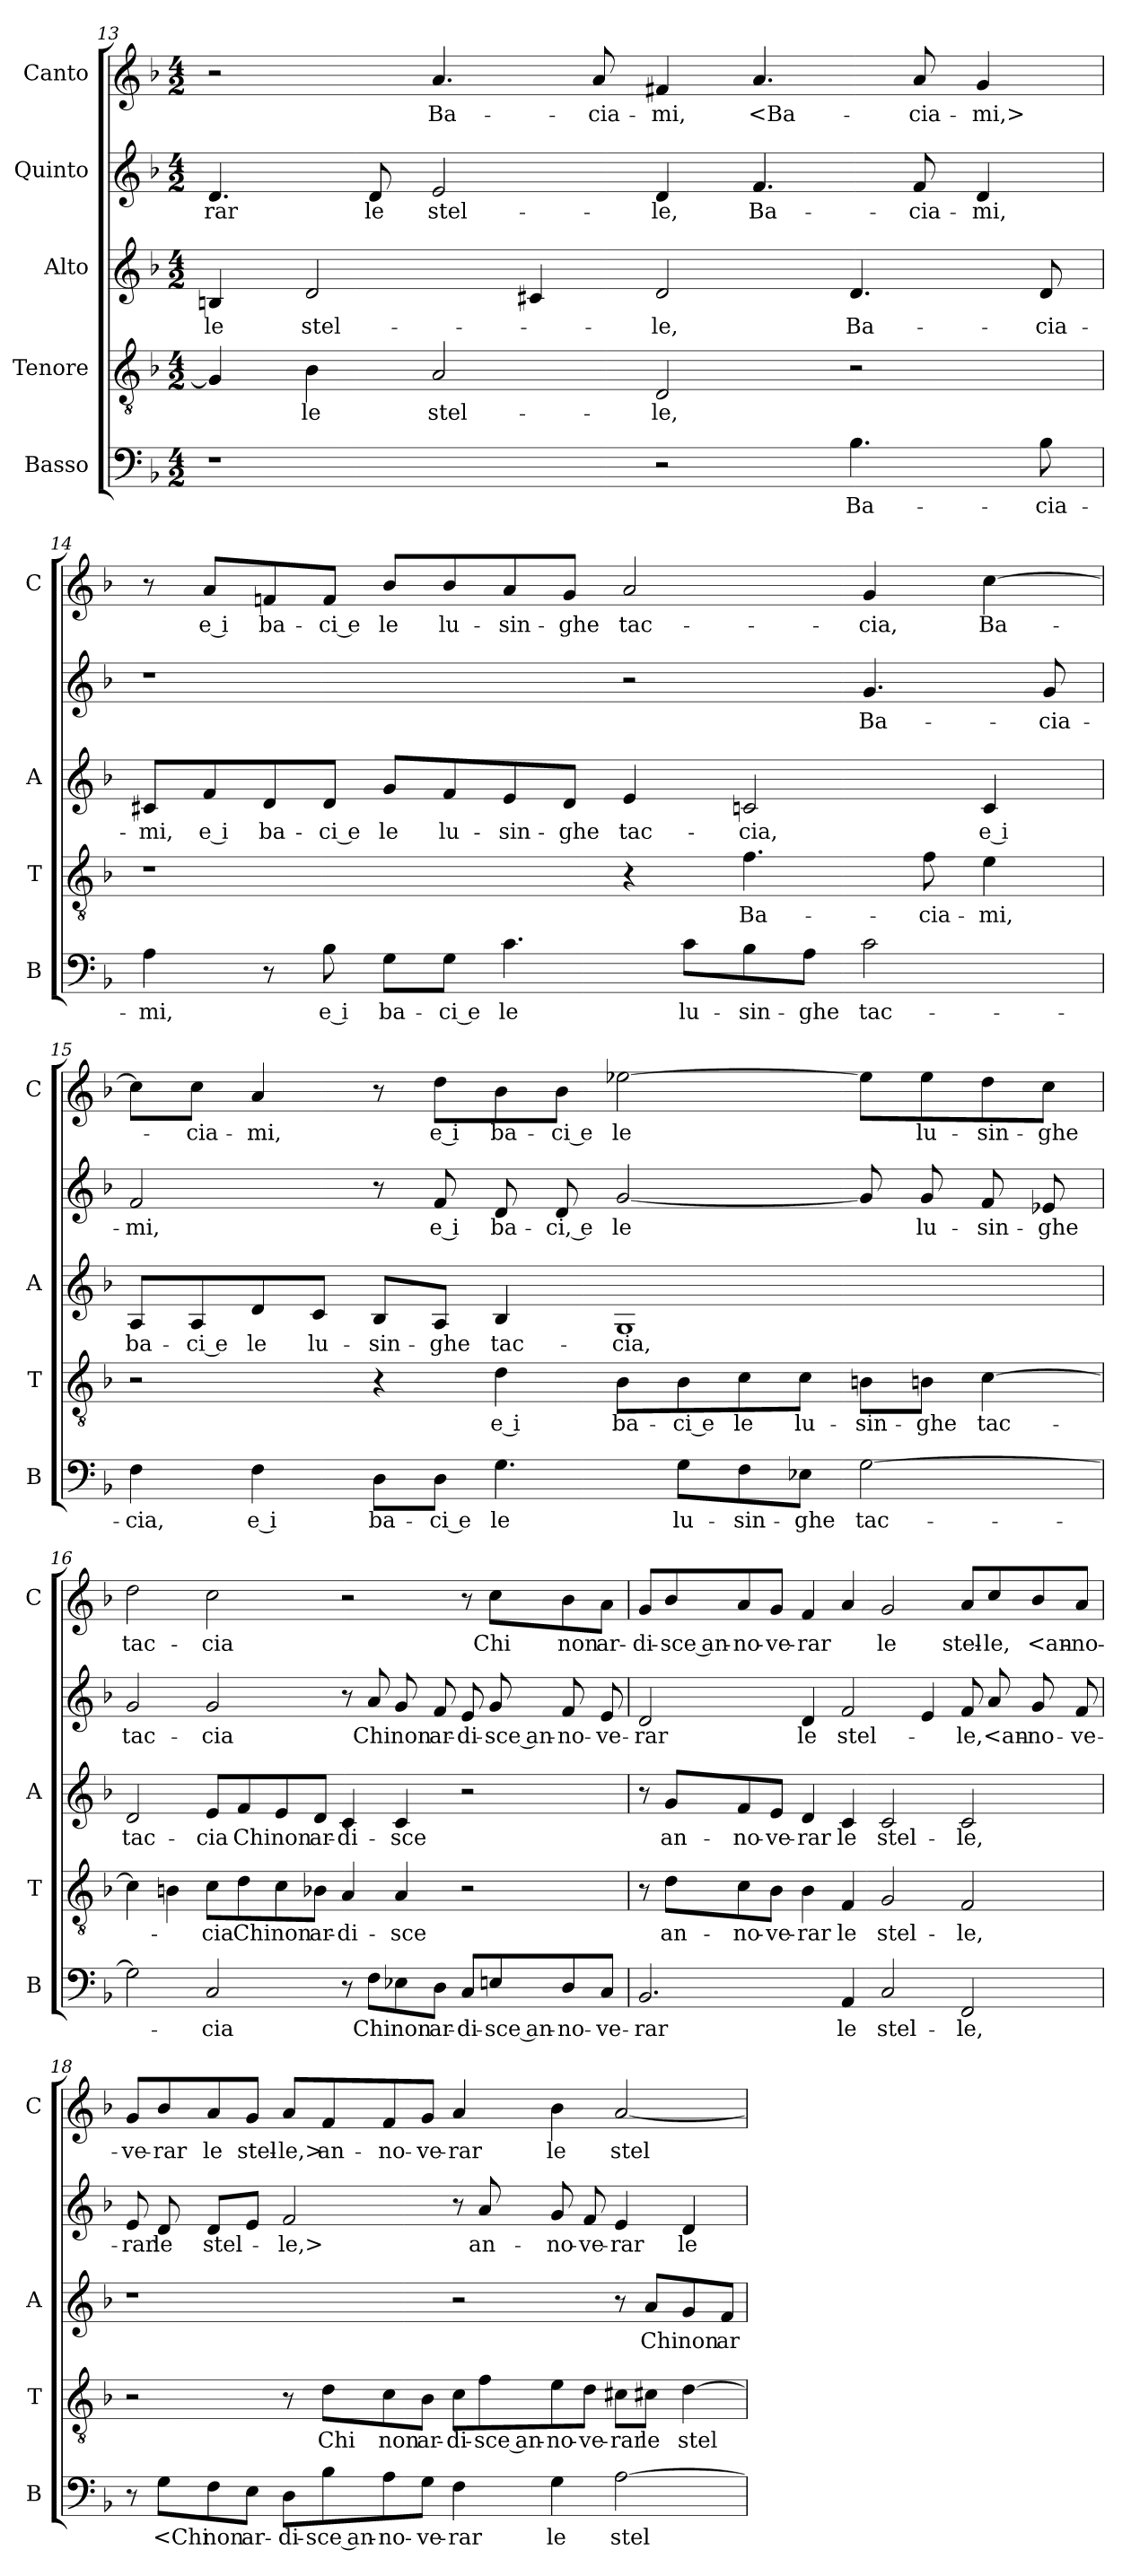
**kern	**text	**kern	**text	**kern	**text	**kern	**text	**kern	**text
*part5	*part5	*part4	*part4	*part3	*part3	*part2	*part2	*part1	*part1
*staff5	*staff5	*staff4	*staff4	*staff3	*staff3	*staff2	*staff2	*staff1	*staff1
*I"Basso	*	*I"Tenore	*	*I"Alto	*	*I"Quinto	*	*I"Canto	*
*I'B	*	*I'T	*	*I'A	*	*	*	*I'C	*
*clefF4	*	*clefGv2	*	*clefG2	*	*clefG2	*	*clefG2	*
*k[b-]	*	*k[b-]	*	*k[b-]	*	*k[b-]	*	*k[b-]	*
*M4/2	*	*M4/2	*	*M4/2	*	*M4/2	*	*M4/2	*
=13	=13	=13	=13	=13	=13	=13	=13	=13	=13
1r	.	4G]	.	4Bn	le	4.d	-rar	2r	.
.	.	4B-	le	2d	stel-	.	.	.	.
.	.	.	.	.	.	8d	le	.	.
.	.	2A	stel-	.	.	2e	stel-	4.a	Ba-
.	.	.	.	4c#X	.	.	.	.	.
.	.	.	.	.	.	.	.	8a	-cia-
2r	.	2D	-le,	2d	-le,	4d	-le,	4f#X	-mi,
.	.	.	.	.	.	4.f	Ba-	4.a	<Ba-
4.B-	Ba-	2r	.	4.d	Ba-	.	.	.	.
.	.	.	.	.	.	8f	-cia-	8a	-cia-
.	.	.	.	.	.	4d	-mi,	4g	-mi,>
8B-	-cia-	.	.	8d	-cia-	.	.	.	.
=14	=14	=14	=14	=14	=14	=14	=14	=14	=14
4A	-mi,	1r	.	8c#X/L	-mi,	1r	.	8r	.
.	.	.	.	8f/	e i	.	.	8a/L	e i
8r	.	.	.	8d/	ba-	.	.	8fn/	ba-
8B-	e i	.	.	8d/J	-ci e	.	.	8f/J	-ci e
8G\L	ba-	.	.	8g/L	le	.	.	8b-/L	le
8G\J	-ci e	.	.	8f/	lu-	.	.	8b-/	lu-
4.c	le	.	.	8e/	-sin-	.	.	8a/	-sin-
.	.	.	.	8d/J	-ghe	.	.	8g/J	-ghe
.	.	4r	.	4e	tac-	2r	.	2a	tac-
8c\L	lu-	.	.	.	.	.	.	.	.
8B-\	-sin-	4.f	Ba-	2cn	-cia,	.	.	.	.
8A\J	-ghe	.	.	.	.	.	.	.	.
2c	tac-	.	.	.	.	4.g	Ba-	4g	-cia,
.	.	8f	-cia-	.	.	.	.	.	.
.	.	4e	-mi,	4c	e i	.	.	[4cc	Ba-
.	.	.	.	.	.	8g	-cia-	.	.
=15	=15	=15	=15	=15	=15	=15	=15	=15	=15
4F	-cia,	2r	.	8A/L	ba-	2f	-mi,	8cc\L]	.
.	.	.	.	8A/	-ci e	.	.	8cc\J	-cia-
4F	e i	.	.	8d/	le	.	.	4a	-mi,
.	.	.	.	8c/J	lu-	.	.	.	.
8D\L	ba-	4r	.	8B-/L	-sin-	8r	.	8r	.
8D\J	-ci e	.	.	8A/J	-ghe	8f	e i	8dd\L	e i
4.G	le	4d	e i	4B-	tac-	8d	ba-	8b-\	ba-
.	.	.	.	.	.	8d	-ci, e	8b-\J	-ci e
.	.	8B-\L	ba-	1G	-cia,	[2g	le	[2ee-X	le
8G\L	lu-	8B-\	-ci e	.	.	.	.	.	.
8F\	-sin-	8c\	le	.	.	.	.	.	.
8E-X\J	-ghe	8c\J	lu-	.	.	.	.	.	.
[2G	tac-	8Bn\L	-sin-	.	.	8g]	.	8ee-\L]	.
.	.	8Bn\J	-ghe	.	.	8g	lu-	8ee-\	lu-
.	.	[4c	tac-	.	.	8f	-sin-	8dd\	-sin-
.	.	.	.	.	.	8e-X	-ghe	8cc\J	-ghe
=16	=16	=16	=16	=16	=16	=16	=16	=16	=16
2G]	.	4c]	.	2d	tac-	2g	tac-	2dd	tac-
.	.	4Bn	.	.	.	.	.	.	.
2C	-cia	8c\L	-cia	8e/L	-cia	2g	-cia	2cc	-cia
.	.	8d\	Chi	8f/	Chi	.	.	.	.
.	.	8c\	non	8e/	non	.	.	.	.
.	.	8B-X\J	ar-	8d/J	ar-	.	.	.	.
8r	.	4A	-di-	4c	-di-	8r	.	2r	.
8F\L	Chi	.	.	.	.	8a	Chi	.	.
8E-X\	non	4A	-sce	4c	-sce	8g	non	.	.
8D\J	ar-	.	.	.	.	8f	ar-	.	.
8C/L	-di-	2r	.	2r	.	8e	-di-	8r	.
8En/	-sce an-	.	.	.	.	8g	-sce an-	8cc\L	Chi
8D/	-no-	.	.	.	.	8f	-no-	8b-\	non
8C/J	-ve-	.	.	.	.	8e	-ve-	8a\J	ar-
=17	=17	=17	=17	=17	=17	=17	=17	=17	=17
2.BB-	-rar	8r	.	8r	.	2d	-rar	8g/L	-di-
.	.	8d\L	an-	8g/L	an-	.	.	8b-/	-sce an-
.	.	8c\	-no-	8f/	-no-	.	.	8a/	-no-
.	.	8B-\J	-ve-	8e/J	-ve-	.	.	8g/J	-ve-
.	.	4B-	-rar	4d	-rar	4d	le	4f	-rar
4AA	le	4F	le	4c	le	2f	stel-	4a	.
2C	stel-	2G	stel-	2c	stel-	.	.	2g	le
.	.	.	.	.	.	4e	.	.	.
2FF	-le,	2F	-le,	2c	-le,	8f	-le,	8a/L	stel-
.	.	.	.	.	.	8a	<an-	8cc/	-le,
.	.	.	.	.	.	8g	-no-	8b-/	<an-
.	.	.	.	.	.	8f	-ve-	8a/J	-no-
=18	=18	=18	=18	=18	=18	=18	=18	=18	=18
8r	.	2r	.	1r	.	8e	-rar	8g/L	-ve-
8G\L	<Chi	.	.	.	.	8d	le	8b-/	-rar
8F\	non	.	.	.	.	8dL	stel-	8a/	le
8E\J	ar-	.	.	.	.	8eJ	.	8g/J	stel-
8D\L	-di-	8r	.	.	.	2f	-le,>	8a/L	-le,>
8B-\	-sce an-	8d\L	Chi	.	.	.	.	8f/	an-
8A\	-no-	8c\	non	.	.	.	.	8f/	-no-
8G\J	-ve-	8B-\J	ar-	.	.	.	.	8g/J	-ve-
4F	-rar	8c\L	-di-	2r	.	8r	.	4a	-rar
.	.	8f\	-sce an-	.	.	8a	an-	.	.
4G	le	8e\	-no-	.	.	8g	-no-	4b-	le
.	.	8d\J	-ve-	.	.	8f	-ve-	.	.
[2A	stel-	8c#X\L	-rar	8r	.	4e	-rar	[2a	stel-
.	.	8c#X\J	le	8a/L	Chi	.	.	.	.
.	.	[4d	stel-	8g/	non	4d	le	.	.
.	.	.	.	8f/J	ar-	.	.	.	.
=	=	=	=	=	=	=	=	=	=
*-	*-	*-	*-	*-	*-	*-	*-	*-	*-
